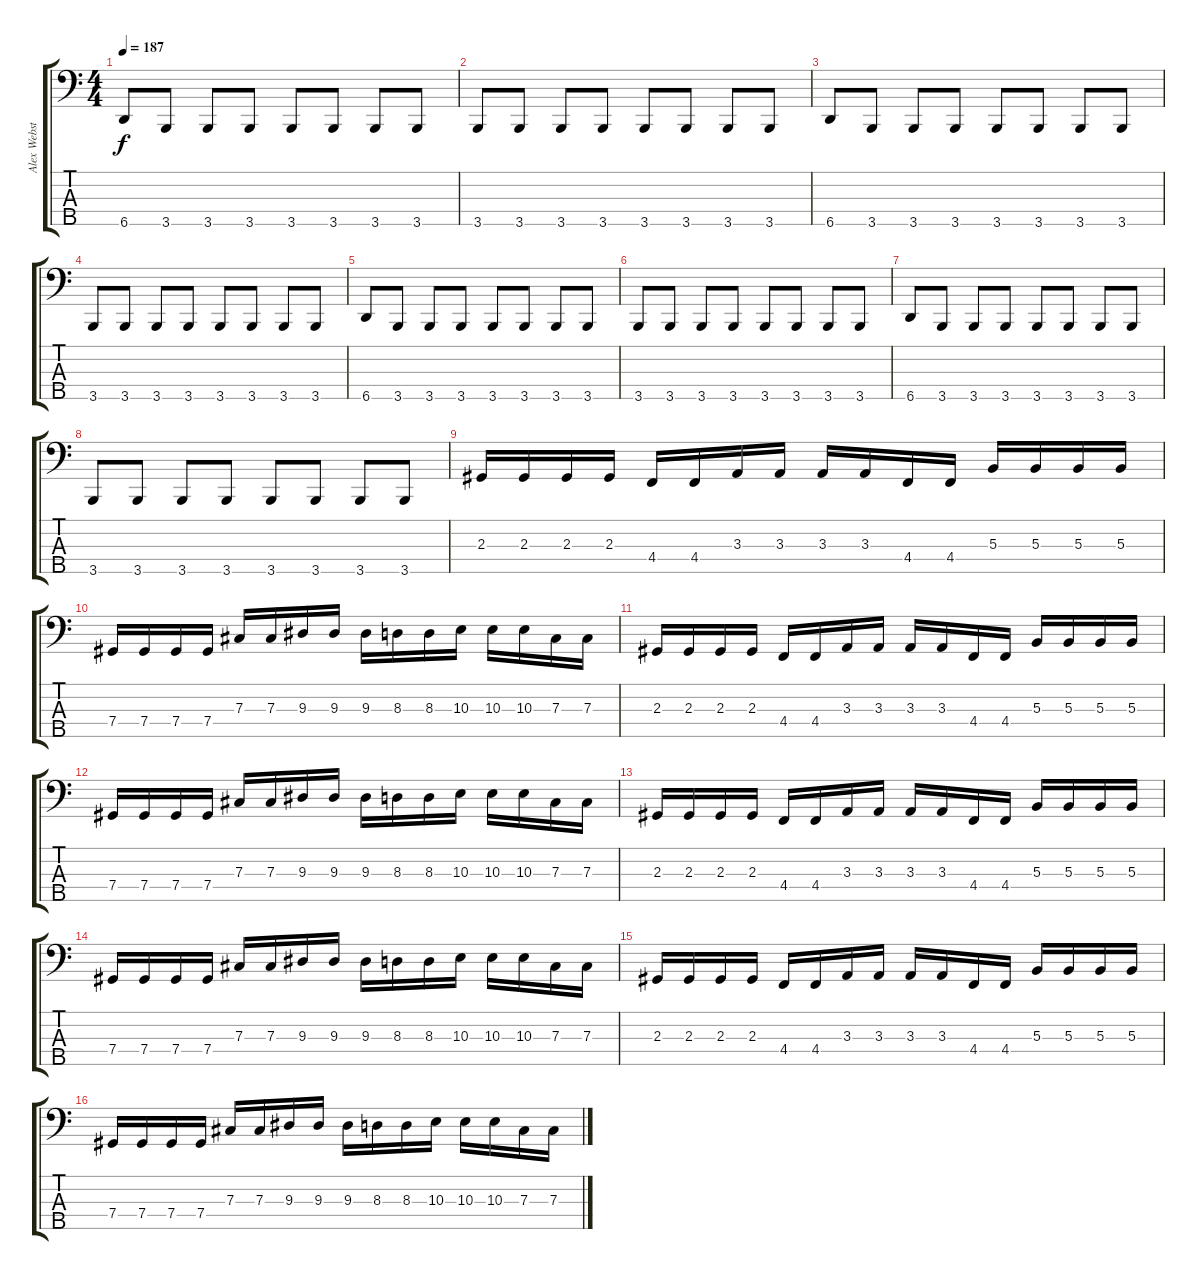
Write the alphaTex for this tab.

\track ("Alex Webster - Bass" "Alex Webst") {instrument slapbass2}
\staff {score tabs}
\tuning (Eb2 B1 Gb1 Db1 Ab0) {hide}
\ts (4 4)
\tempo 187
\clef f4
\ks c
6.5.8{dy f} 3.5.8 3.5.8 3.5.8 3.5.8 3.5.8 3.5.8 3.5.8 |
3.5.8 3.5.8 3.5.8 3.5.8 3.5.8 3.5.8 3.5.8 3.5.8 |
6.5.8 3.5.8 3.5.8 3.5.8 3.5.8 3.5.8 3.5.8 3.5.8 |
3.5.8 3.5.8 3.5.8 3.5.8 3.5.8 3.5.8 3.5.8 3.5.8 |
6.5.8 3.5.8 3.5.8 3.5.8 3.5.8 3.5.8 3.5.8 3.5.8 |
3.5.8 3.5.8 3.5.8 3.5.8 3.5.8 3.5.8 3.5.8 3.5.8 |
6.5.8 3.5.8 3.5.8 3.5.8 3.5.8 3.5.8 3.5.8 3.5.8 |
3.5.8 3.5.8 3.5.8 3.5.8 3.5.8 3.5.8 3.5.8 3.5.8 |
2.3.16 2.3.16 2.3.16 2.3.16 4.4.16 4.4.16 3.3.16 3.3.16 3.3.16 3.3.16 4.4.16 4.4.16 5.3.16 5.3.16 5.3.16 5.3.16 |
7.4.16 7.4.16 7.4.16 7.4.16 7.3.16 7.3.16 9.3.16 9.3.16 9.3.16 8.3.16 8.3.16 10.3.16 10.3.16 10.3.16 7.3.16 7.3.16 |
2.3.16 2.3.16 2.3.16 2.3.16 4.4.16 4.4.16 3.3.16 3.3.16 3.3.16 3.3.16 4.4.16 4.4.16 5.3.16 5.3.16 5.3.16 5.3.16 |
7.4.16 7.4.16 7.4.16 7.4.16 7.3.16 7.3.16 9.3.16 9.3.16 9.3.16 8.3.16 8.3.16 10.3.16 10.3.16 10.3.16 7.3.16 7.3.16 |
2.3.16 2.3.16 2.3.16 2.3.16 4.4.16 4.4.16 3.3.16 3.3.16 3.3.16 3.3.16 4.4.16 4.4.16 5.3.16 5.3.16 5.3.16 5.3.16 |
7.4.16 7.4.16 7.4.16 7.4.16 7.3.16 7.3.16 9.3.16 9.3.16 9.3.16 8.3.16 8.3.16 10.3.16 10.3.16 10.3.16 7.3.16 7.3.16 |
2.3.16 2.3.16 2.3.16 2.3.16 4.4.16 4.4.16 3.3.16 3.3.16 3.3.16 3.3.16 4.4.16 4.4.16 5.3.16 5.3.16 5.3.16 5.3.16 |
7.4.16 7.4.16 7.4.16 7.4.16 7.3.16 7.3.16 9.3.16 9.3.16 9.3.16 8.3.16 8.3.16 10.3.16 10.3.16 10.3.16 7.3.16 7.3.16
